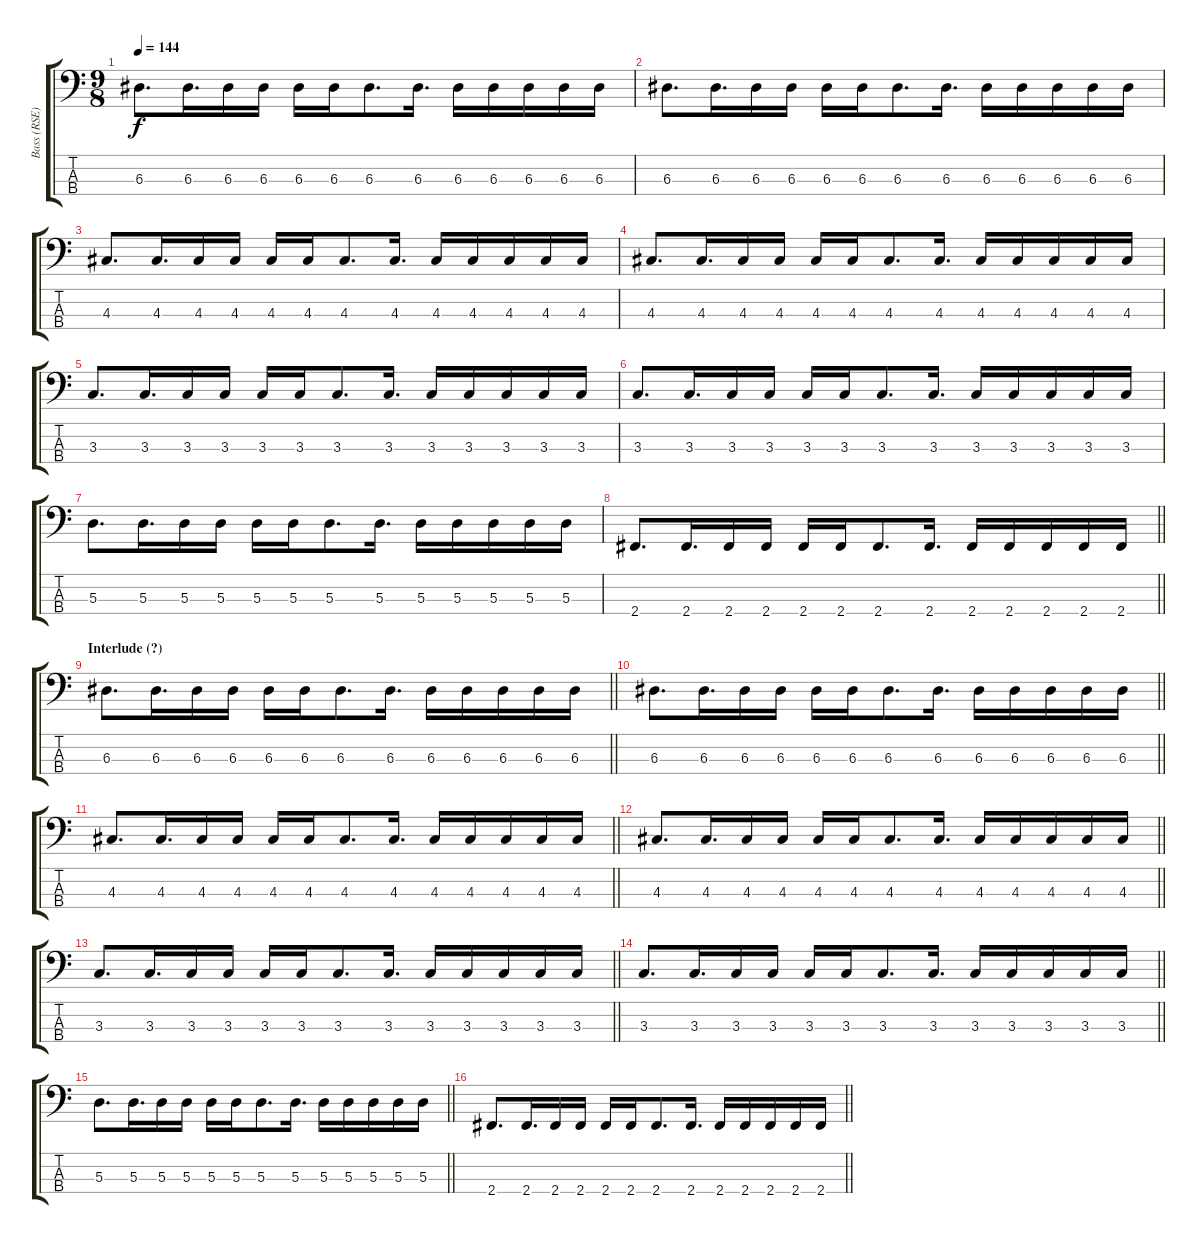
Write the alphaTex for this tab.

\track ("Bass (RSE)" "Bass (RSE)") {instrument electricbassfinger}
\staff {score tabs}
\tuning (G2 D2 A1 E1) {hide}
\ts (9 8)
\tempo 144
\clef f4
\ks c
6.3.8{d dy f} 6.3.16{d} 6.3.16 6.3.16 6.3.16 6.3.16 6.3.8{d} 6.3.16{d} 6.3.16 6.3.16 6.3.16 6.3.16 6.3.16 |
6.3.8{d} 6.3.16{d} 6.3.16 6.3.16 6.3.16 6.3.16 6.3.8{d} 6.3.16{d} 6.3.16 6.3.16 6.3.16 6.3.16 6.3.16 |
4.3.8{d} 4.3.16{d} 4.3.16 4.3.16 4.3.16 4.3.16 4.3.8{d} 4.3.16{d} 4.3.16 4.3.16 4.3.16 4.3.16 4.3.16 |
4.3.8{d} 4.3.16{d} 4.3.16 4.3.16 4.3.16 4.3.16 4.3.8{d} 4.3.16{d} 4.3.16 4.3.16 4.3.16 4.3.16 4.3.16 |
3.3.8{d} 3.3.16{d} 3.3.16 3.3.16 3.3.16 3.3.16 3.3.8{d} 3.3.16{d} 3.3.16 3.3.16 3.3.16 3.3.16 3.3.16 |
3.3.8{d} 3.3.16{d} 3.3.16 3.3.16 3.3.16 3.3.16 3.3.8{d} 3.3.16{d} 3.3.16 3.3.16 3.3.16 3.3.16 3.3.16 |
5.3.8{d} 5.3.16{d} 5.3.16 5.3.16 5.3.16 5.3.16 5.3.8{d} 5.3.16{d} 5.3.16 5.3.16 5.3.16 5.3.16 5.3.16 |
\barLineRight lightlight
2.4.8{d} 2.4.16{d} 2.4.16 2.4.16 2.4.16 2.4.16 2.4.8{d} 2.4.16{d} 2.4.16 2.4.16 2.4.16 2.4.16 2.4.16 |
\section ("" "Interlude (?)")
\barLineRight lightlight
6.3.8{d} 6.3.16{d} 6.3.16 6.3.16 6.3.16 6.3.16 6.3.8{d} 6.3.16{d} 6.3.16 6.3.16 6.3.16 6.3.16 6.3.16 |
\barLineRight lightlight
6.3.8{d} 6.3.16{d} 6.3.16 6.3.16 6.3.16 6.3.16 6.3.8{d} 6.3.16{d} 6.3.16 6.3.16 6.3.16 6.3.16 6.3.16 |
\barLineRight lightlight
4.3.8{d} 4.3.16{d} 4.3.16 4.3.16 4.3.16 4.3.16 4.3.8{d} 4.3.16{d} 4.3.16 4.3.16 4.3.16 4.3.16 4.3.16 |
\barLineRight lightlight
4.3.8{d} 4.3.16{d} 4.3.16 4.3.16 4.3.16 4.3.16 4.3.8{d} 4.3.16{d} 4.3.16 4.3.16 4.3.16 4.3.16 4.3.16 |
\barLineRight lightlight
3.3.8{d} 3.3.16{d} 3.3.16 3.3.16 3.3.16 3.3.16 3.3.8{d} 3.3.16{d} 3.3.16 3.3.16 3.3.16 3.3.16 3.3.16 |
\barLineRight lightlight
3.3.8{d} 3.3.16{d} 3.3.16 3.3.16 3.3.16 3.3.16 3.3.8{d} 3.3.16{d} 3.3.16 3.3.16 3.3.16 3.3.16 3.3.16 |
\barLineRight lightlight
5.3.8{d} 5.3.16{d} 5.3.16 5.3.16 5.3.16 5.3.16 5.3.8{d} 5.3.16{d} 5.3.16 5.3.16 5.3.16 5.3.16 5.3.16 |
\barLineRight lightlight
2.4.8{d} 2.4.16{d} 2.4.16 2.4.16 2.4.16 2.4.16 2.4.8{d} 2.4.16{d} 2.4.16 2.4.16 2.4.16 2.4.16 2.4.16
